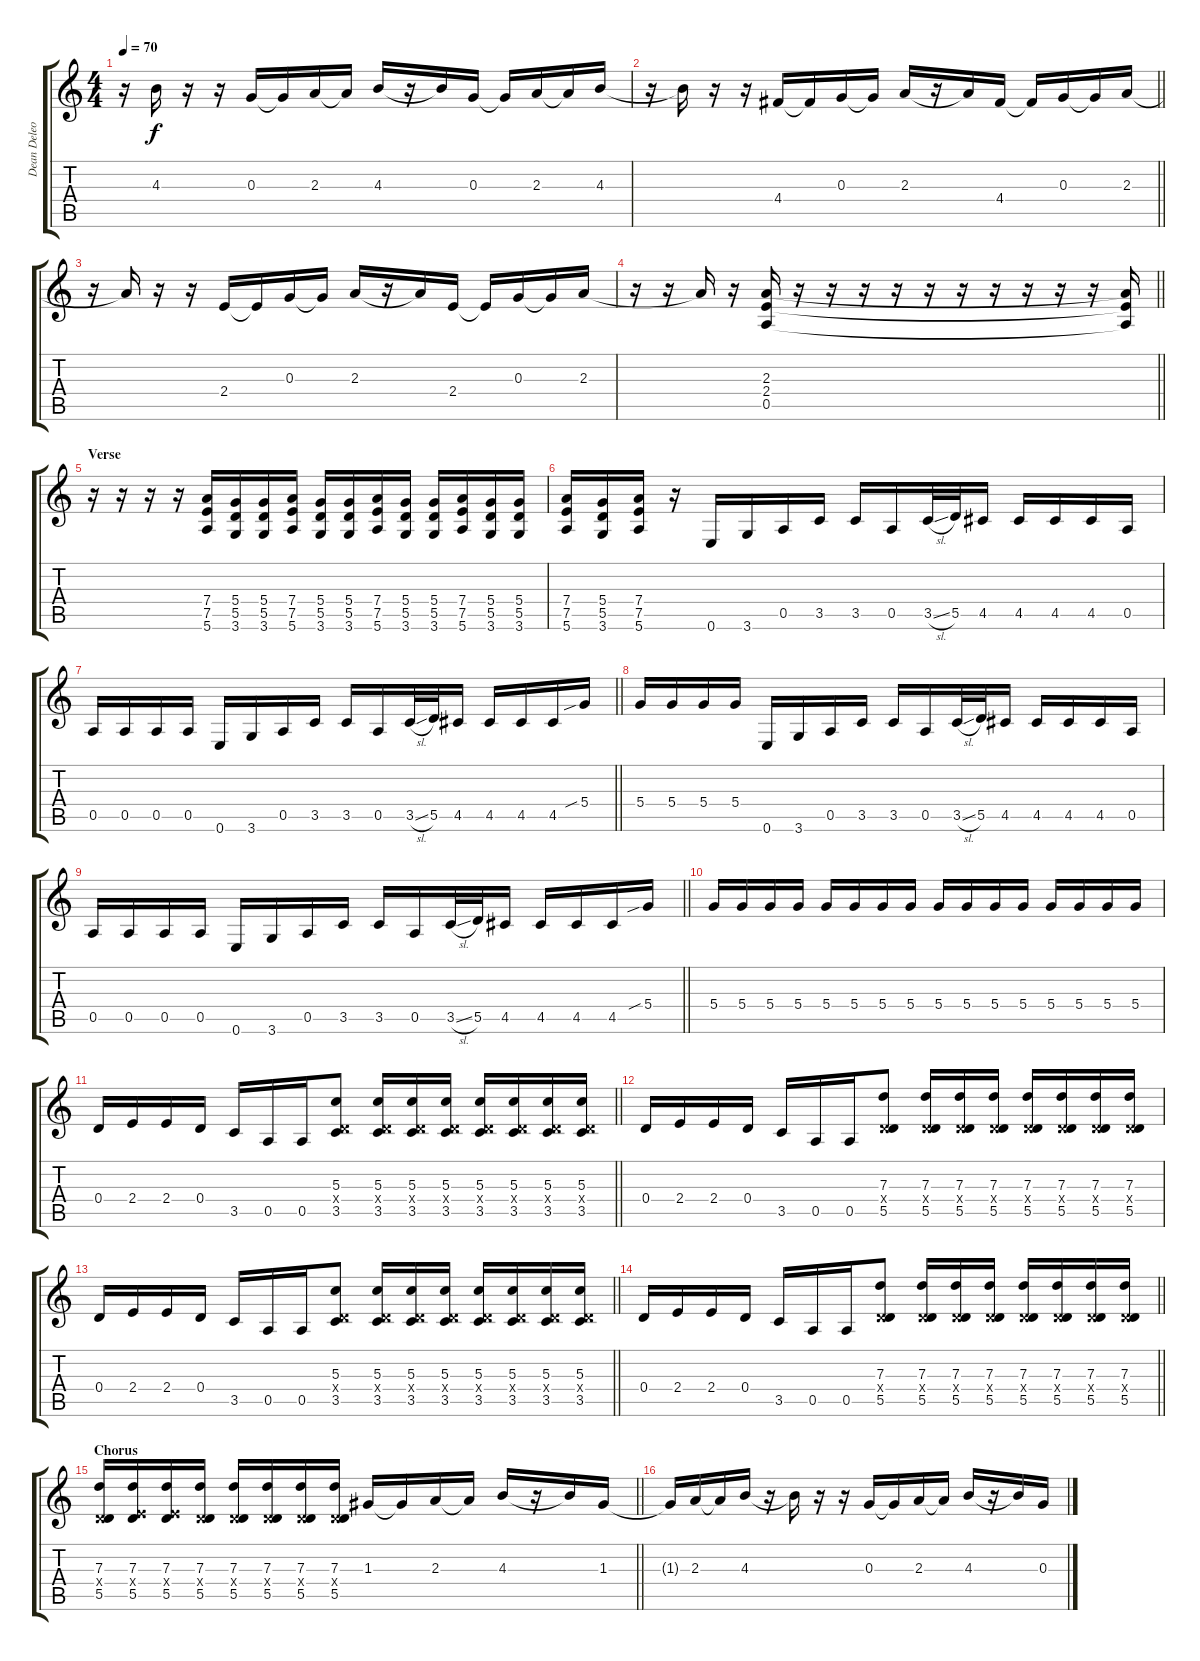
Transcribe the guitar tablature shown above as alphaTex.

\track ("Dean Deleo (Guitar)" "Dean Deleo") {instrument overdrivenguitar}
\staff {score tabs}
\tuning (E4 B3 G3 D3 A2 E2) {hide}
\ts (4 4)
\tempo 70
\clef g2
\ks c
r.16{dy f} 4.3{t}.16 r.16 r.16 0.3.16 0.3{t}.16 2.3.16 2.3{t}.16 4.3.16 r.16 4.3{t}.16 0.3.16 0.3{t}.16 2.3.16 2.3{t}.16 4.3.16 |
\barLineRight lightlight
r.16 4.3{t}.16 r.16 r.16 4.4.16 4.4{t}.16 0.3.16 0.3{t}.16 2.3.16 r.16 2.3{t}.16 4.4.16 4.4{t}.16 0.3.16 0.3{t}.16 2.3.16 |
r.16 2.3{t}.16 r.16 r.16 2.4.16 2.4{t}.16 0.3.16 0.3{t}.16 2.3.16 r.16 2.3{t}.16 2.4.16 2.4{t}.16 0.3.16 0.3{t}.16 2.3.16 |
\barLineRight lightlight
r.16 r.16 2.3{t}.16 r.16 (2.3 2.4 0.5).16{volume 14 instrument overdrivenguitar} r.16 r.16 r.16 r.16 r.16 r.16 r.16 r.16 r.16 r.16 (2.3{t} 2.4{t} 0.5{t}).16 |
\section ("" "Verse")
r.16 r.16 r.16 r.16 (7.4 7.5 5.6).16 (5.4 5.5 3.6).16 (5.4 5.5 3.6).16 (7.4 7.5 5.6).16 (5.4 5.5 3.6).16 (5.4 5.5 3.6).16 (7.4 7.5 5.6).16 (5.4 5.5 3.6).16 (5.4 5.5 3.6).16 (7.4 7.5 5.6).16 (5.4 5.5 3.6).16 (5.4 5.5 3.6).16 |
(7.4 7.5 5.6).16 (5.4 5.5 3.6).16 (7.4 7.5 5.6).16 r.16 0.6.16 3.6.16 0.5.16 3.5.16 3.5.16 0.5.16 3.5{sl}.32 5.5.32 4.5.16 4.5.16 4.5.16 4.5.16 0.5.16 |
\barLineRight lightlight
0.5.16 0.5.16 0.5.16 0.5.16 0.6.16 3.6.16 0.5.16 3.5.16 3.5.16 0.5.16 3.5{sl}.32 5.5.32 4.5.16 4.5.16 4.5.16 4.5.16 5.4{sib}.16 |
5.4.16 5.4.16 5.4.16 5.4.16 0.6.16 3.6.16 0.5.16 3.5.16 3.5.16 0.5.16 3.5{sl}.32 5.5.32 4.5.16 4.5.16 4.5.16 4.5.16 0.5.16 |
\barLineRight lightlight
0.5.16 0.5.16 0.5.16 0.5.16 0.6.16 3.6.16 0.5.16 3.5.16 3.5.16 0.5.16 3.5{sl}.32 5.5.32 4.5.16 4.5.16 4.5.16 4.5.16 5.4{sib}.16 |
5.4.16 5.4.16 5.4.16 5.4.16 5.4.16 5.4.16 5.4.16 5.4.16 5.4.16 5.4.16 5.4.16 5.4.16 5.4.16 5.4.16 5.4.16 5.4.16 |
\barLineRight lightlight
0.4.16 2.4.16 2.4.16 0.4.16 3.5.16 0.5.16 0.5.16 (5.3 0.4{x} 3.5).8 (5.3 0.4{x} 3.5).16 (5.3 0.4{x} 3.5).16 (5.3 0.4{x} 3.5).16 (5.3 0.4{x} 3.5).16 (5.3 0.4{x} 3.5).16 (5.3 0.4{x} 3.5).16 (5.3 0.4{x} 3.5).16 |
0.4.16 2.4.16 2.4.16 0.4.16 3.5.16 0.5.16 0.5.16 (7.3 0.4{x} 5.5).8 (7.3 0.4{x} 5.5).16 (7.3 0.4{x} 5.5).16 (7.3 0.4{x} 5.5).16 (7.3 0.4{x} 5.5).16 (7.3 0.4{x} 5.5).16 (7.3 0.4{x} 5.5).16 (7.3 0.4{x} 5.5).16 |
\barLineRight lightlight
0.4.16 2.4.16 2.4.16 0.4.16 3.5.16 0.5.16 0.5.16 (5.3 0.4{x} 3.5).8 (5.3 0.4{x} 3.5).16 (5.3 0.4{x} 3.5).16 (5.3 0.4{x} 3.5).16 (5.3 0.4{x} 3.5).16 (5.3 0.4{x} 3.5).16 (5.3 0.4{x} 3.5).16 (5.3 0.4{x} 3.5).16 |
\barLineRight lightlight
0.4.16 2.4.16 2.4.16 0.4.16 3.5.16 0.5.16 0.5.16 (7.3 0.4{x} 5.5).8 (7.3 0.4{x} 5.5).16 (7.3 0.4{x} 5.5).16 (7.3 0.4{x} 5.5).16 (7.3 0.4{x} 5.5).16 (7.3 0.4{x} 5.5).16 (7.3 0.4{x} 5.5).16 (7.3 0.4{x} 5.5).16 |
\section ("" "Chorus")
\barLineRight lightlight
(7.3 0.4{x} 5.5).16 (7.3 2.4{x} 5.5).16 (7.3 2.4{x} 5.5).16 (7.3 0.4{x} 5.5).16 (7.3 0.4{x} 5.5).16 (7.3 0.4{x} 5.5).16 (7.3 0.4{x} 5.5).16 (7.3 0.4{x} 5.5).16 1.3.16{volume 14 instrument electricguitarclean} 1.3{t}.16 2.3.16 2.3{t}.16 4.3.16 r.16 4.3{t}.16 1.3.16 |
1.3{t}.16 2.3.16 2.3{t}.16 4.3.16 r.16 4.3{t}.16 r.16 r.16 0.3.16 0.3{t}.16 2.3.16 2.3{t}.16 4.3.16 r.16 4.3{t}.16 0.3.16
